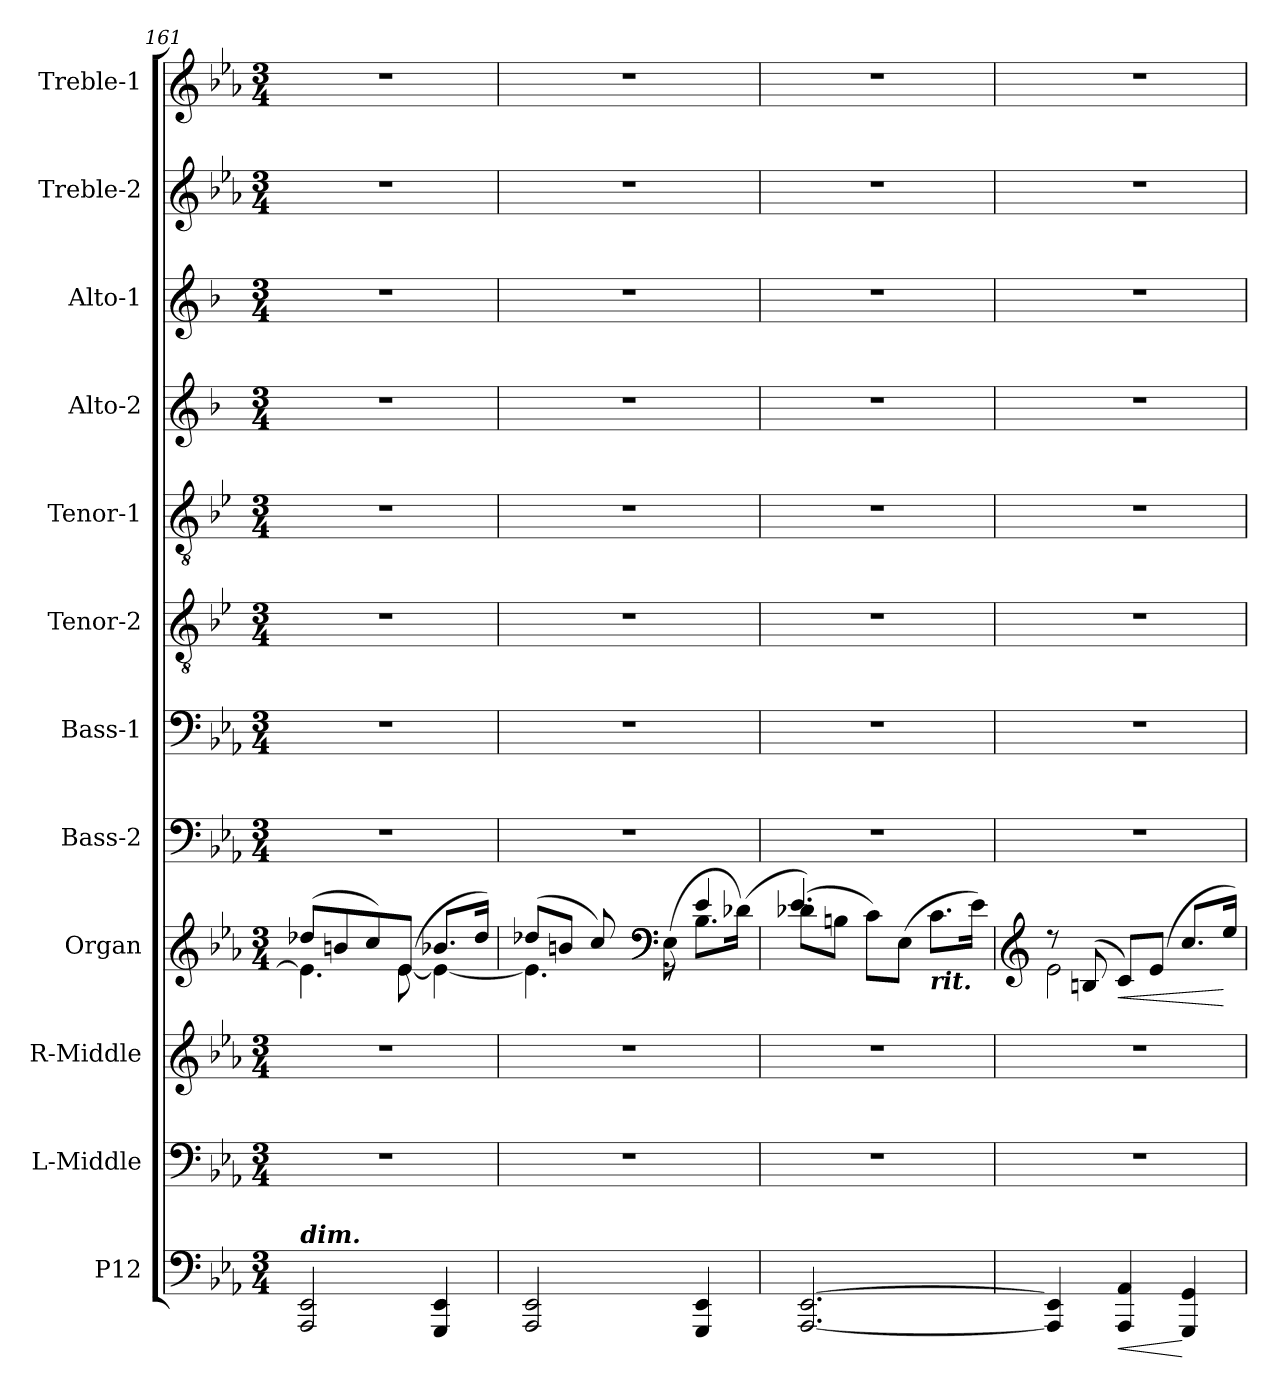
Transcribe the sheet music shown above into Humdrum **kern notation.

**kern	**dynam	**kern	**kern	**kern	**dynam	**kern	**kern	**kern	**kern	**kern	**kern	**kern	**kern
*part12	*part12	*part11	*part10	*part9	*part9	*part8	*part7	*part6	*part5	*part4	*part3	*part2	*part1
*staff12	*staff12	*staff11	*staff10	*staff9	*staff9	*staff8	*staff7	*staff6	*staff5	*staff4	*staff3	*staff2	*staff1
*I"P12	*	*I"L-Middle	*I"R-Middle	*I"Organ	*	*I"Bass-2	*I"Bass-1	*I"Tenor-2	*I"Tenor-1	*I"Alto-2	*I"Alto-1	*I"Treble-2	*I"Treble-1
*	*	*I'L-M	*	*I'Organ	*	*I'B2:	*I'B1:	*I'T2:	*I'T1:	*I'A2:	*I'A1:	*	*
!!LO:PB:g=z
*clefF4	*	*clefF4	*clefG2	*clefG2	*	*clefF4	*clefF4	*clefGv2	*clefGv2	*clefG2	*clefG2	*clefG2	*clefG2
*	*	*	*	*	*	*	*	*ITrd4c7	*ITrd4c7	*ITrd1c2	*ITrd1c2	*ITrd-7c-12	*ITrd-7c-12
*k[b-e-a-]	*	*k[b-e-a-]	*k[b-e-a-]	*k[b-e-a-]	*	*k[b-e-a-]	*k[b-e-a-]	*k[b-e-a-]	*k[b-e-a-]	*k[b-e-a-]	*k[b-e-a-]	*k[b-e-a-]	*k[b-e-a-]
*E-:	*	*E-:	*E-:	*E-:	*	*E-:	*E-:	*E-:	*E-:	*E-:	*E-:	*E-:	*E-:
*M3/4	*	*M3/4	*M3/4	*M3/4	*	*M3/4	*M3/4	*M3/4	*M3/4	*M3/4	*M3/4	*M3/4	*M3/4
=161	=161	=161	=161	=161	=161	=161	=161	=161	=161	=161	=161	=161	=161
!LO:TX:a:Bi:t=dim.	!	!	!	!	!	!	!	!	!	!	!	!	!
!	!	!LO:N:vis=1	!LO:N:vis=1	!	!	!LO:N:vis=1	!LO:N:vis=1	!LO:N:vis=1	!LO:N:vis=1	!LO:N:vis=1	!LO:N:vis=1	!LO:N:vis=1	!LO:N:vis=1
*	*	*	*	*^	*	*	*	*	*	*	*	*	*
2AAA-i/ 2EE-i	.	2.r	2.r	(8dd-Xi/L	4.e-i\]	.	2.r	2.r	2.r	2.r	2.r	2.r	2.r	2.r
.	.	.	.	8bni/	.	.	.	.	.	.	.	.	.	.
.	.	.	.	8cci/)	.	.	.	.	.	.	.	.	.	.
.	.	.	.	(8e-i/J	[8e-i\	.	.	.	.	.	.	.	.	.
4GGGi/ 4EE-i	.	.	.	8.b-Xi/L	4e-i\_	.	.	.	.	.	.	.	.	.
.	.	.	.	16dd-i/Jk)	.	.	.	.	.	.	.	.	.	.
=162	=162	=162	=162	=162	=162	=162	=162	=162	=162	=162	=162	=162	=162	=162
!	!	!LO:N:vis=1	!LO:N:vis=1	!	!	!	!LO:N:vis=1	!LO:N:vis=1	!LO:N:vis=1	!LO:N:vis=1	!LO:N:vis=1	!LO:N:vis=1	!LO:N:vis=1	!LO:N:vis=1
2AAA-i/ 2EE-i	.	2.r	2.r	(8dd-Xi/L	4.e-i\]	.	2.r	2.r	2.r	2.r	2.r	2.r	2.r	2.r
.	.	.	.	8bni/J	.	.	.	.	.	.	.	.	.	.
.	.	.	.	8cci/)	.	.	.	.	.	.	.	.	.	.
*	*	*	*	*clefF4	*	*	*	*	*	*	*	*	*	*
.	.	.	.	(8E-i\	8r	.	.	.	.	.	.	.	.	.
4GGGi/ 4EE-i	.	.	.	8.B-i\L	4e-i/	.	.	.	.	.	.	.	.	.
.	.	.	.	(16d-Xi\Jk)	.	.	.	.	.	.	.	.	.	.
=163	=163	=163	=163	=163	=163	=163	=163	=163	=163	=163	=163	=163	=163	=163
!	!	!LO:N:vis=1	!LO:N:vis=1	!	!	!	!LO:N:vis=1	!LO:N:vis=1	!LO:N:vis=1	!LO:N:vis=1	!LO:N:vis=1	!LO:N:vis=1	!LO:N:vis=1	!LO:N:vis=1
[2.AAA-i/ [2.EE-i	.	2.r	2.r	(8d-Xi\L)	4.e-i/	.	2.r	2.r	2.r	2.r	2.r	2.r	2.r	2.r
.	.	.	.	8Bni\J	.	.	.	.	.	.	.	.	.	.
.	.	.	.	8ci\L)	.	.	.	.	.	.	.	.	.	.
.	.	.	.	(8E-i\J	8ryy	.	.	.	.	.	.	.	.	.
!	!	!	!	!LO:TX:b:Bi:t=rit.	!	!	!	!	!	!	!	!	!	!
.	.	.	.	8.ci\L	4ryy	.	.	.	.	.	.	.	.	.
.	.	.	.	16e-i\Jk)	.	.	.	.	.	.	.	.	.	.
=164	=164	=164	=164	=164	=164	=164	=164	=164	=164	=164	=164	=164	=164	=164
*	*	*	*	*clefG2	*	*	*	*	*	*	*	*	*	*
!	!	!LO:N:vis=1	!LO:N:vis=1	!	!	!	!LO:N:vis=1	!LO:N:vis=1	!LO:N:vis=1	!LO:N:vis=1	!LO:N:vis=1	!LO:N:vis=1	!LO:N:vis=1	!LO:N:vis=1
4AAA-i/] 4EE-i]	.	2.r	2.r	8r	2e-i\	.	2.r	2.r	2.r	2.r	2.r	2.r	2.r	2.r
.	.	.	.	(8Bni/	.	.	.	.	.	.	.	.	.	.
!	!LO:HP:b	!	!	!	!	!LO:HP:b	!	!	!	!	!	!	!	!
4AAA-i/ 4AA-i	<	.	.	8ci/L)	.	<	.	.	.	.	.	.	.	.
.	.	.	.	(8e-i/J	.	.	.	.	.	.	.	.	.	.
4GGGi/ 4GGi	[	.	.	8.cci/L	4ryy	.	.	.	.	.	.	.	.	.
.	.	.	.	16ee-i/Jk)	.	[	.	.	.	.	.	.	.	.
*	*	*	*	*v	*v	*	*	*	*	*	*	*	*	*
=	=	=	=	=	=	=	=	=	=	=	=	=	=
*-	*-	*-	*-	*-	*-	*-	*-	*-	*-	*-	*-	*-	*-
